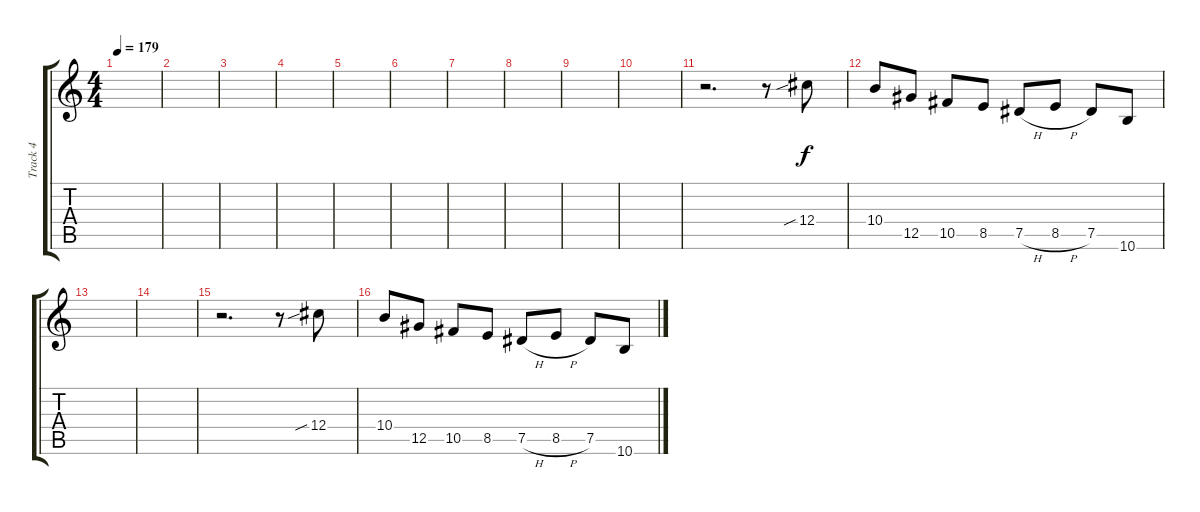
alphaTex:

\track ("Track 4" "Track 4") {instrument distortionguitar}
\staff {score tabs}
\tuning (Eb4 Bb3 Gb3 Db3 Ab2 Db2) {hide}
\ts (4 4)
\tempo 179
\clef g2
\ks c
|
|
|
|
|
|
|
|
|
|
r.2{d} r.8 12.4{sib}.8 |
10.4.8 12.5.8 10.5.8 8.5.8 7.5{h}.8 8.5{h}.8 7.5.8 10.6.8 |
|
|
r.2{d} r.8 12.4{sib}.8 |
10.4.8 12.5.8 10.5.8 8.5.8 7.5{h}.8 8.5{h}.8 7.5.8 10.6.8
